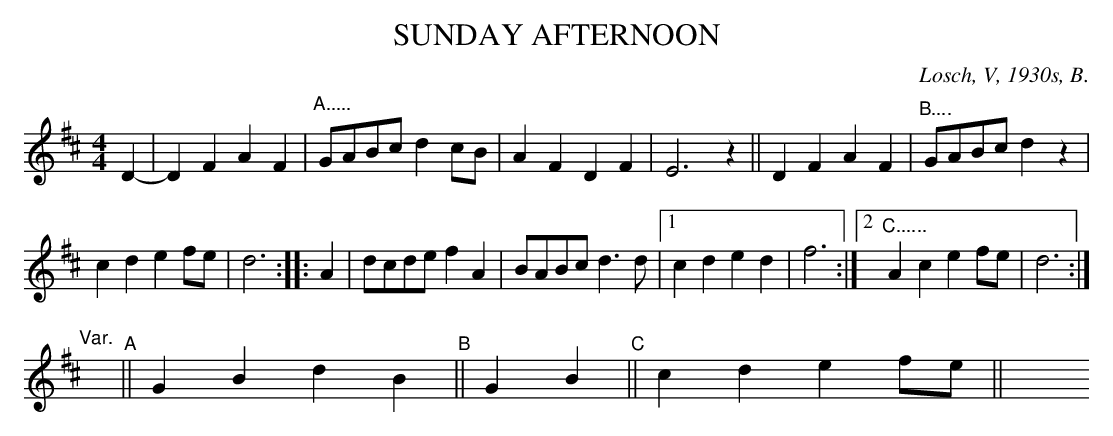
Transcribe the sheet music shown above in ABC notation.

X:1
T: SUNDAY AFTERNOON
O: Losch, V, 1930s, B.
M: 4/4
L: 1/8
K: D
D2- | D2F2 A2F2 | "A....."GABc d2cB | A2F2 D2F2 | E6 z2 || D2F2 A2F2 | "^B...."GABc d2z2 |
c2d2 e2fe | d6 :: A2 | dcde f2A2 | BABc d3d |[1 c2d2 e2d2 | f6 :|[2 "^C......"A2c2 e2fe | d6 :|
"Var." y2 "^A"|| G2B2 d2B2 "^B"|| G2B2 "^C"|| c2d2 e2fe || y8 y8 y8 y8 y8 y8
